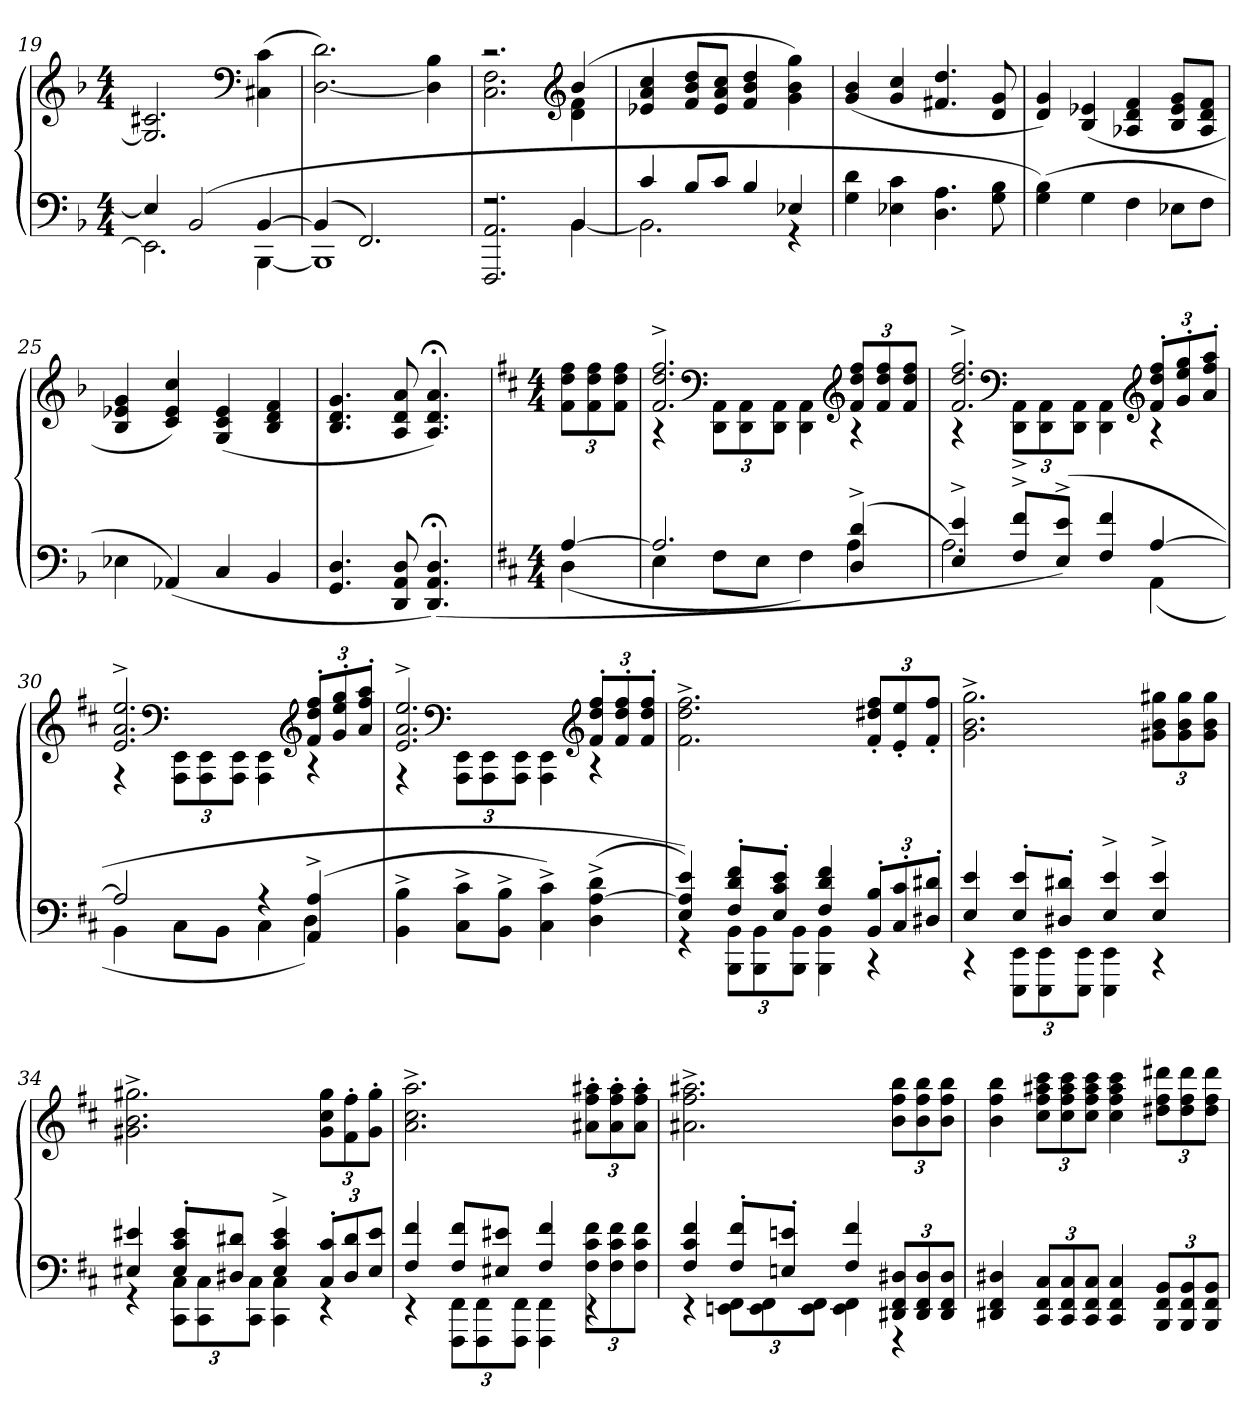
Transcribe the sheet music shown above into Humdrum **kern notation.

**kern	**kern
*part1	*part1
*staff2	*staff1
*clefF4	*clefG2
*k[b-]	*k[b-]
*d:	*d:
*M4/4	*M4/4
=19	=19
*^	*
4E-/]	2.EE-\]	2.G]/ 2.c#X/
(2BB-/	.	.
*	*	*clefF4
[4BB-/	[4BBB-\	(4C#X\ 4c#\
=20	=20	=20
(4BB-/]	1BBB-]	[2.D\ 2.d\)
2.FF/)	.	.
.	.	4D]\ 4B-\
=21	=21	=21
*	*	*^
2.r	2.FFF/ 2.AA/	2.r	2.C\ 2.F\
*	*	*clefG2	*
4BB-/	[4BB-\	(4b-/	4d\ 4f\
*	*	*v	*v
=22	=22	=22
4c/	2.BB-\]	4e-X/ 4a/ 4cc/
8B-/L	.	8f/ 8b-/ 8dd/L
8c/J	.	8e-/ 8a/ 8cc/J
4B-/	.	4f/ 4b-/ 4dd/
4E-X/	4r	4g\ 4b-\ 4gg\)
*v	*v	*
=23	=23
4G\ 4d\	(4g/ 4b-/
4E-X\ 4c\	4g/ 4cc/
4.D\ 4.A\	4.f#X/ 4.dd/
8G\ 8B-\	8d/ 8g/
=24	=24
(4G\ 4B-\)	4d/ 4g/)
4G\	(4B-/ 4e-X/
4F\	4A-X/ 4d/ 4f/
8E-X\L	8B-/ 8e-/ 8g/L
8F\J	8A-/ 8d/ 8f/J
=25	=25
4E-X\	4B-/ 4e-X/ 4g/
(4AA-X/)	4c/ 4e-/ 4cc/)
4C/	(4G/ 4c/ 4e-/
4BB-/	4B-/ 4d/ 4f/
=26	=26
4.GG/ 4.D/	4.B-/ 4.d/ 4.g/
8DD/ 8AA/ 8D/	8A/ 8d/ 8a/
(4.DD;</ 4.AA;</ 4.D;</)	4.A;</ 4.d;</ 4.a;</)
=27	=27
*k[f#c#]	*k[f#c#]
*M4/4	*M4/4
*^	*
[4A/	(4D\	12f#\ 12dd\ 12ff#\L
.	.	12f#\ 12dd\ 12ff#\
.	.	12f#\ 12dd\ 12ff#\J
=28	=28	=28
*	*	*^
2.A/]	4E\	2.f#^/ 2.dd^/ 2.ff#^/	4r
*	*	*clefF4	*
.	8F#\L	.	12DD\ 12AA\L
.	.	.	12DD\ 12AA\
.	8E\J	.	.
.	.	.	12DD\ 12AA\J
.	4F#\)	.	4DD\ 4AA\
*	*	*clefG2	*
(4D^/ 4d^/	4A\	12f#/ 12dd/ 12ff#/L	4r
.	.	12f#/ 12dd/ 12ff#/	.
.	.	12f#/ 12dd/ 12ff#/J	.
=29	=29	=29	=29
4E^/ 4e^/	2.A\)	2.f#^/ 2.dd^/ 2.ff#^/	4r
*	*	*clefF4	*
8F#^/ 8f#^/L	.	.	12DD^\ 12AA^\L
.	.	.	12DD\ 12AA\
(8E^/ 8e^/J)	.	.	.
.	.	.	12DD\ 12AA\J
4F#/ 4f#/	.	.	4DD\ 4AA\
*	*	*clefG2	*
[4A/	(4AA\	12f#'/ 12dd'/ 12ff#'/L	4r
.	.	12g'/ 12ee'/ 12gg'/	.
.	.	12a'/ 12ff#'/ 12aa'/J	.
=30	=30	=30	=30
2A/]	4BB\	2.e^/ 2.a^/ 2.ee^/	4r
*	*	*clefF4	*
.	8C#\L	.	12AAA\ 12EE\L
.	.	.	12AAA\ 12EE\
.	8BB\J	.	.
.	.	.	12AAA\ 12EE\J
4r	4C#\	.	4AAA\ 4EE\
*	*	*clefG2	*
(4AA^/ 4A^/	4D\)	12f#'/ 12dd'/ 12ff#'/L	4r
.	.	12g'/ 12ee'/ 12gg'/	.
.	.	12a'/ 12ff#'/ 12aa'/J	.
*v	*v	*	*
=31	=31	=31
4BB^\ 4B^\	2.e^/ 2.a^/ 2.ee^/	4r
*	*clefF4	*
8C#^\ 8c#^\L	.	12AAA\ 12EE\L
.	.	12AAA\ 12EE\
8BB^\ 8B^\J	.	.
.	.	12AAA\ 12EE\J
4C#^\ 4c#^\)	.	4AAA\ 4EE\
*	*clefG2	*
(4D^\ [4A^\ 4d^\	12f#'/ 12dd'/ 12ff#'/L	4r
.	12f#'/ 12dd'/ 12ff#'/	.
.	12f#'/ 12dd'/ 12ff#'/J	.
*	*v	*v
=32	=32
*^	*
4E/ 4A]/ 4e/))	4r	2.f#^\ 2.dd^\ 2.ff#^\
8F#'/ 8d'/ 8f#'/L	12BBB\ 12BB\L	.
.	12BBB\ 12BB\	.
8E'/ 8c#'/ 8e'/J	.	.
.	12BBB\ 12BB\J	.
4F#/ 4d/ 4f#/	4BBB\ 4BB\	.
12BB'/ 12B'/L	4r	12f#'/ 12dd#X'/ 12ff#'/L
12C#'/ 12c#'/	.	12e'/ 12ee'/
12D#X'/ 12d#X'/J	.	12f#'/ 12ff#'/J
=33	=33	=33
4E/ 4e/	4r	2.g^\ 2.b^\ 2.gg^\
8E'/ 8e'/L	12EEE\ 12EE\L	.
.	12EEE\ 12EE\	.
8D#X'/ 8d#X'/J	.	.
.	12EEE\ 12EE\J	.
4E^/ 4e^/	4EEE\ 4EE\	.
4E^/ 4e^/	4r	12g#X\ 12b\ 12gg#X\L
.	.	12g#\ 12b\ 12gg#\
.	.	12g#\ 12b\ 12gg#\J
=34	=34	=34
4E#X/ 4e#X/	4r	2.g#X^\ 2.b^\ 2.gg#X^\
8E#'/ 8c#'/ 8e#'/L	12CC#\ 12C#\L	.
.	12CC#\ 12C#\	.
8D#X/ 8d#X/J	.	.
.	12CC#\ 12C#\J	.
4E#^/ 4c#^/ 4e#^/	4CC#\ 4C#\	.
12C#'/ 12c#'/L	4r	12g#\ 12cc#\ 12gg#\L
12D#/ 12d#/	.	12f#'\ 12ff#'\
12E#/ 12e#/J	.	12g#'\ 12gg#'\J
=35	=35	=35
4F#/ 4f#/	4r	2.a^\ 2.cc#^\ 2.aa^\
8F#/ 8f#/L	12FFF#\ 12FF#\L	.
.	12FFF#\ 12FF#\	.
8E#X/ 8e#X/J	.	.
.	12FFF#\ 12FF#\J	.
4F#/ 4f#/	4FFF#\ 4FF#\	.
12F#\ 12c#\ 12f#\L	4r	12a#X'\ 12ff#'\ 12aa#X'\L
12F#\ 12c#\ 12f#\	.	12a#'\ 12ff#'\ 12aa#'\
12F#\ 12c#\ 12f#\J	.	12a#'\ 12ff#'\ 12aa#'\J
=36	=36	=36
4F#/ 4c#/ 4f#/	4r	2.a#X^\ 2.ff#^\ 2.aa#X^\
8F#'/ 8f#'/L	12EEn\ 12FF#\L	.
.	12EE\ 12FF#\	.
8En'/ 8en'/J	.	.
.	12EE\ 12FF#\J	.
4F#/ 4f#/	4EE\ 4FF#\	.
12DD#X/ 12FF#/ 12D#X/L	4r	12b\ 12ff#\ 12bb\L
12DD#/ 12FF#/ 12D#/	.	12b\ 12ff#\ 12bb\
12DD#/ 12FF#/ 12D#/J	.	12b\ 12ff#\ 12bb\J
*v	*v	*
=37	=37
4DD#X/ 4FF#/ 4D#X/	4b\ 4ff#\ 4bb\
12CC#/ 12FF#/ 12C#/L	12cc#\ 12ff#\ 12aa#X\ 12ccc#\L
12CC#/ 12FF#/ 12C#/	12cc#\ 12ff#\ 12aa#\ 12ccc#\
12CC#/ 12FF#/ 12C#/J	12cc#\ 12ff#\ 12aa#\ 12ccc#\J
4CC#/ 4FF#/ 4C#/	4cc#\ 4ff#\ 4aa#\ 4ccc#\
12BBB/ 12FF#/ 12BB/L	12dd#X\ 12ff#\ 12ddd#X\L
12BBB/ 12FF#/ 12BB/	12dd#\ 12ff#\ 12ddd#\
12BBB/ 12FF#/ 12BB/J	12dd#\ 12ff#\ 12ddd#\J
=	=
*-	*-
